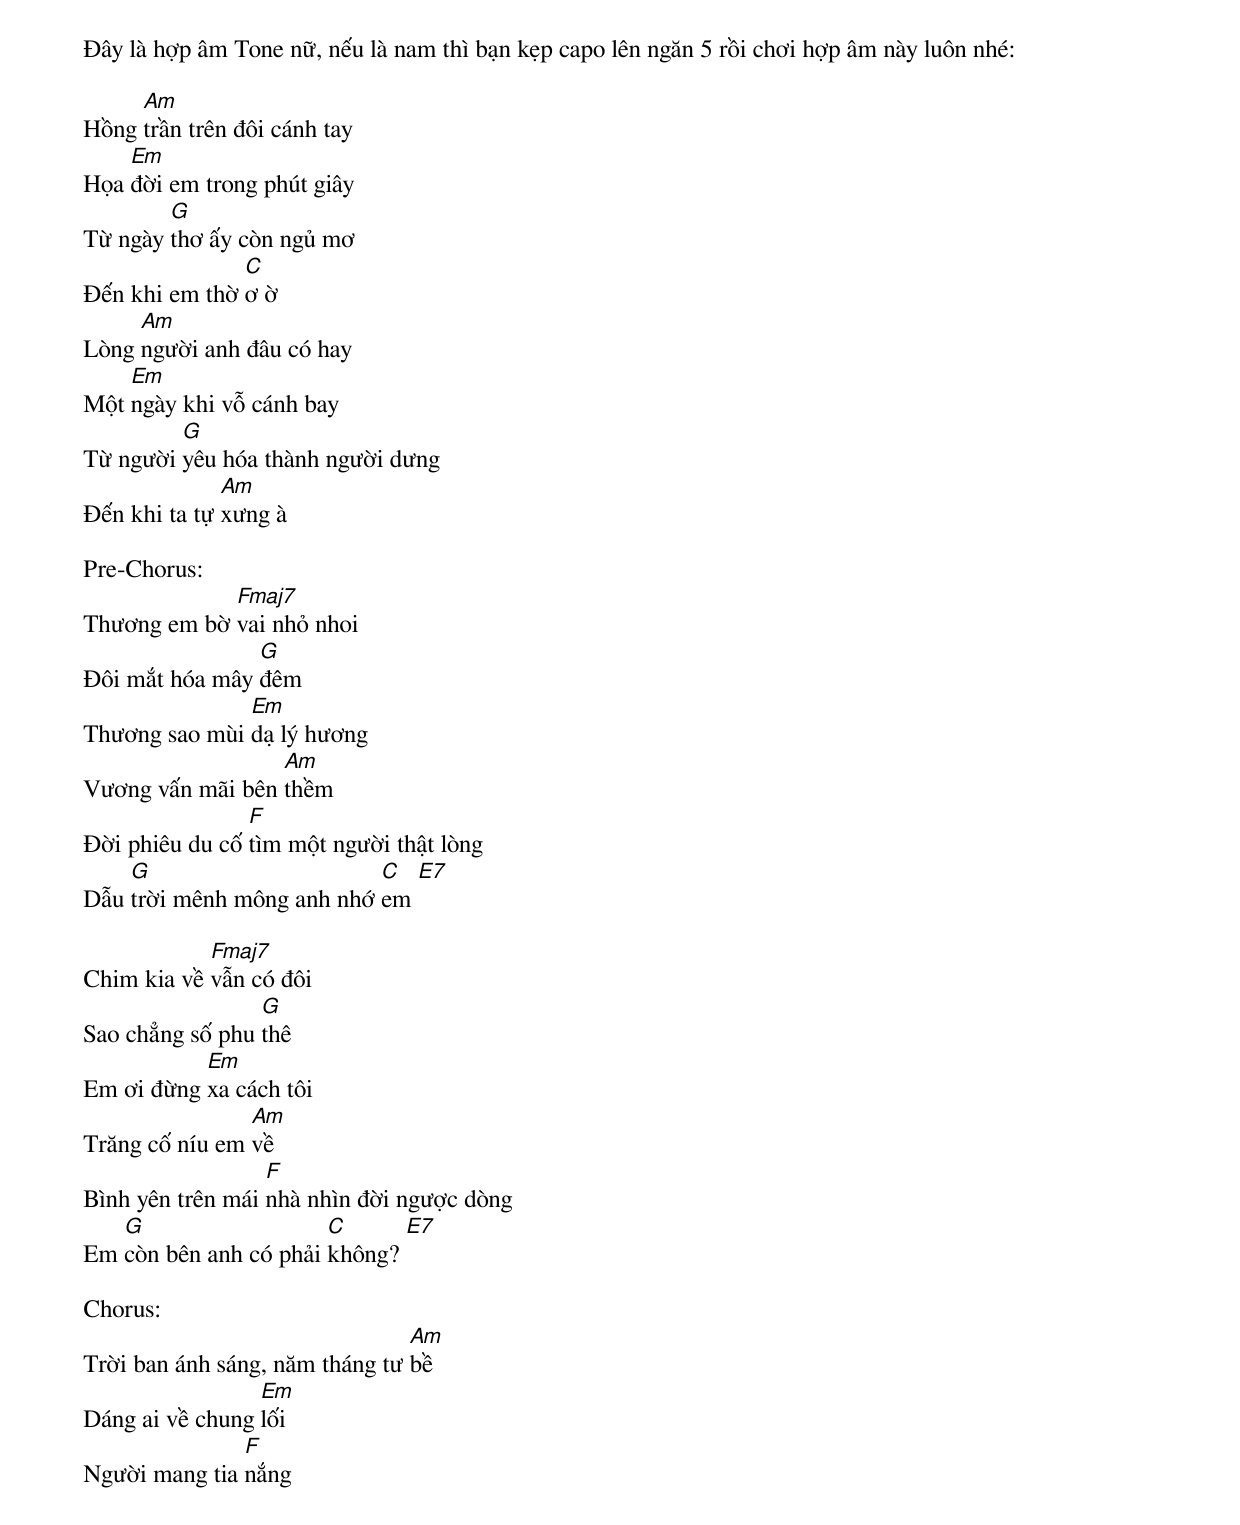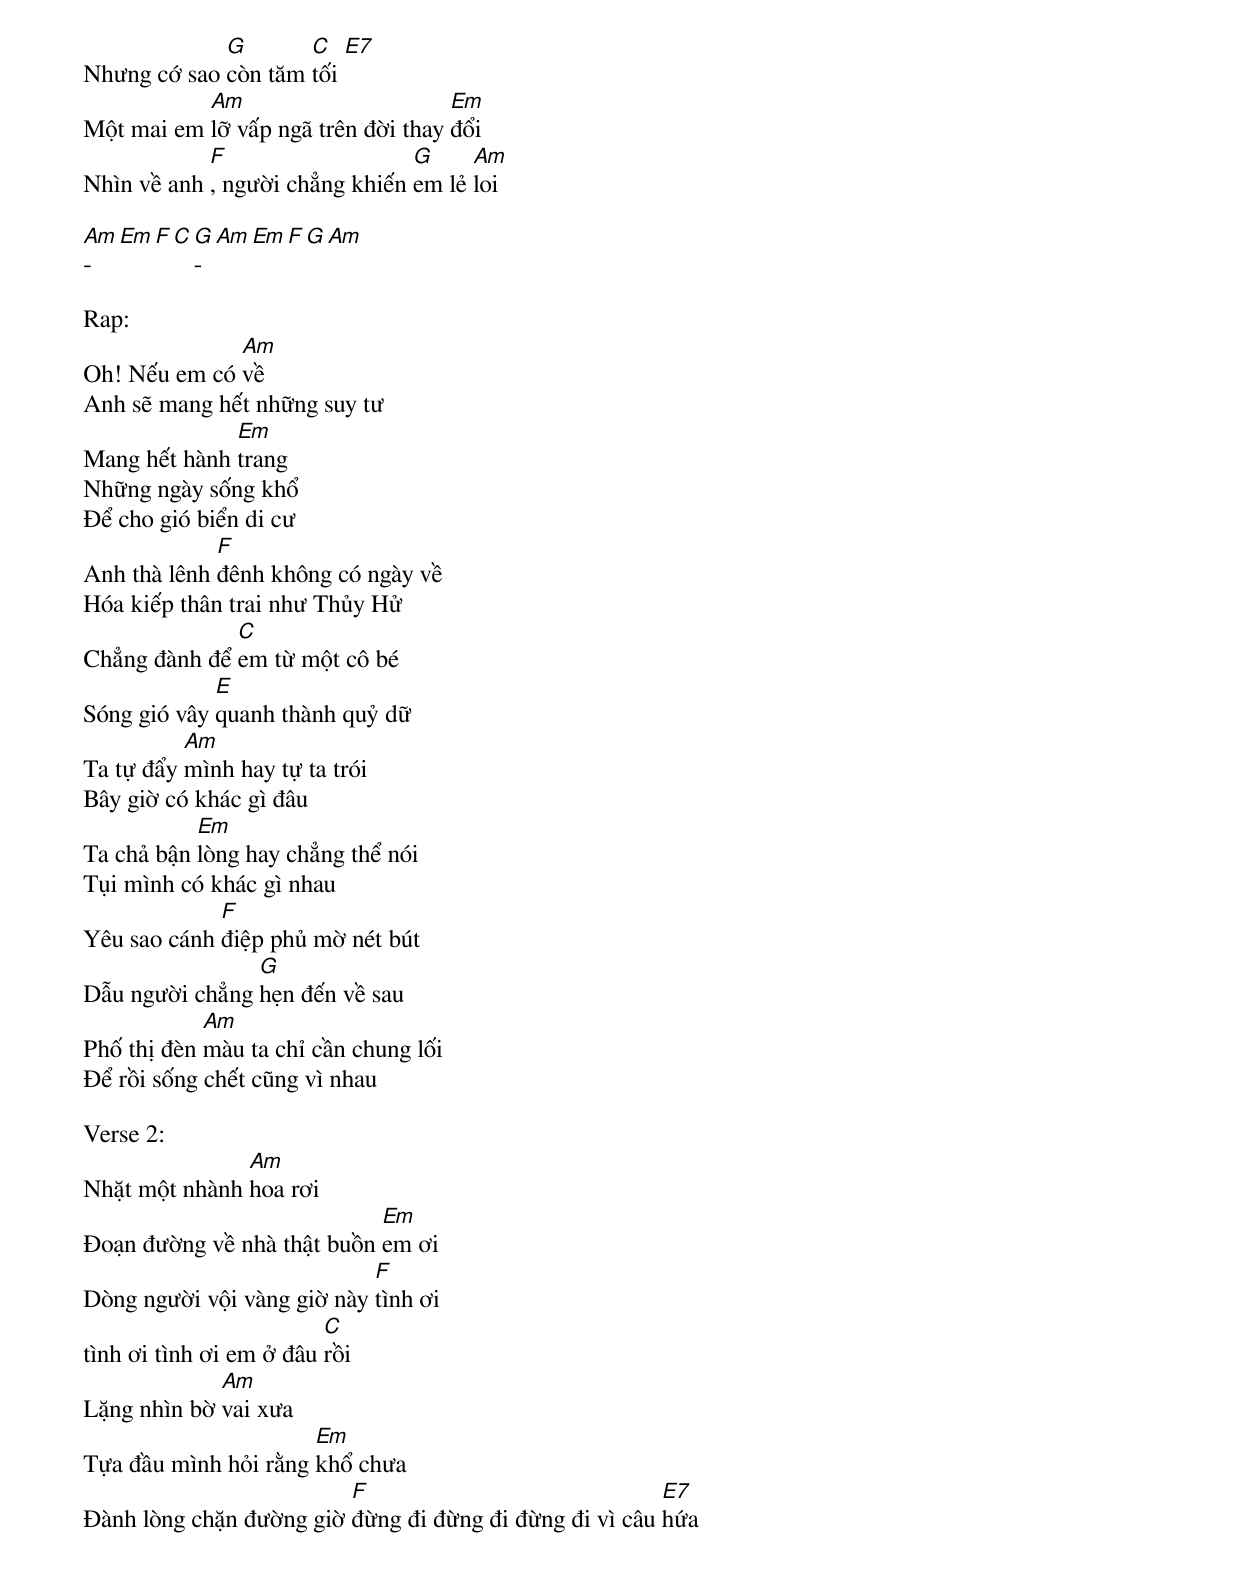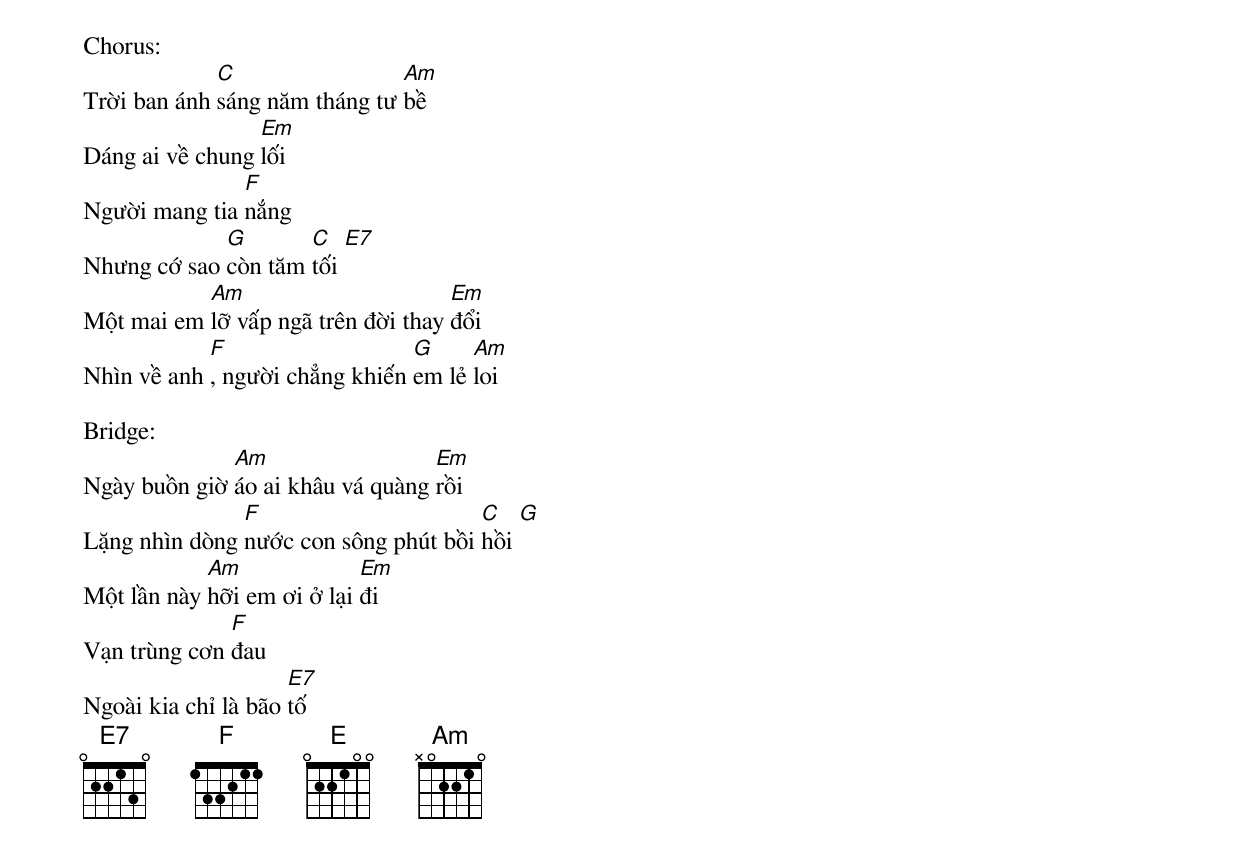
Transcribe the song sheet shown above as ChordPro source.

Đây là hợp âm Tone nữ, nếu là nam thì bạn kẹp capo lên ngăn 5 rồi chơi hợp âm này luôn nhé:

Hồng [Am ]trần trên đôi cánh tay
Họa [Em ]đời em trong phút giây
Từ ngày [G ]thơ ấy còn ngủ mơ
Đến khi em thờ [C ]ơ ờ
Lòng [Am ]người anh đâu có hay
Một [Em ]ngày khi vỗ cánh bay
Từ người [G ]yêu hóa thành người dưng
Đến khi ta tự [Am ]xưng à

Pre-Chorus:
Thương em bờ [Fmaj7 ]vai nhỏ nhoi
Đôi mắt hóa mây [G ]đêm
Thương sao mùi [Em ]dạ lý hương
Vương vấn mãi bên [Am ]thềm
Đời phiêu du cố [F ]tìm một người thật lòng
Dẫu [G ]trời mênh mông anh nhớ [C ]em [E7]

Chim kia về [Fmaj7 ]vẫn có đôi
Sao chẳng số phu [G ]thê
Em ơi đừng [Em ]xa cách tôi
Trăng cố níu em [Am ]về
Bình yên trên mái [F ]nhà nhìn đời ngược dòng
Em [G ]còn bên anh có phải [C ]không? [E7 ]

Chorus:
Trời ban ánh sáng, năm tháng tư [Am ]bề
Dáng ai về chung [Em ]lối
Người mang tia [F ]nắng
Nhưng cớ sao [G ]còn tăm [C ]tối [E7 ]
Một mai em [Am ]lỡ vấp ngã trên đời thay [Em ]đổi
Nhìn về anh [F], người chẳng khiến [G ]em lẻ [Am ]loi

[Am Em F C]-[G Am Em F]-[G Am ]

Rap:
Oh! Nếu em có [Am ]về
Anh sẽ mang hết những suy tư
Mang hết hành [Em ]trang
Những ngày sống khổ
Để cho gió biển di cư
Anh thà lênh [F ]đênh không có ngày về
Hóa kiếp thân trai như Thủy Hử
Chẳng đành để [C ]em từ một cô bé
Sóng gió vây [E]quanh thành quỷ dữ
Ta tự đẩy [Am ]mình hay tự ta trói
Bây giờ có khác gì đâu
Ta chả bận [Em ]lòng hay chẳng thể nói
Tụi mình có khác gì nhau
Yêu sao cánh [F ]điệp phủ mờ nét bút
Dẫu người chẳng [G ]hẹn đến về sau
Phố thị đèn [Am ]màu ta chỉ cần chung lối
Để rồi sống chết cũng vì nhau

Verse 2:
Nhặt một nhành [Am]hoa rơi
Đoạn đường về nhà thật buồn [Em ]em ơi
Dòng người vội vàng giờ này [F ]tình ơi
tình ơi tình ơi em ở đâu [C ]rồi
Lặng nhìn bờ [Am]vai xưa
Tựa đầu mình hỏi rằng [Em ]khổ chưa
Đành lòng chặn đường giờ [F ]đừng đi đừng đi đừng đi vì câu [E7]hứa

Chorus:
Trời ban ánh [C ]sáng năm tháng tư [Am ]bề
Dáng ai về chung [Em ]lối
Người mang tia [F ]nắng
Nhưng cớ sao [G ]còn tăm [C ]tối [E7]
Một mai em [Am ]lỡ vấp ngã trên đời thay [Em ]đổi
Nhìn về anh [F], người chẳng khiến [G ]em lẻ [Am ]loi

Bridge:
Ngày buồn giờ [Am ]áo ai khâu vá quàng [Em ]rồi
Lặng nhìn dòng [F ]nước con sông phút bồi [C ]hồi [G ]
Một lần này [Am ]hỡi em ơi ở lại [Em ]đi
Vạn trùng cơn [F ]đau
Ngoài kia chỉ là bão [E7 ]tố
